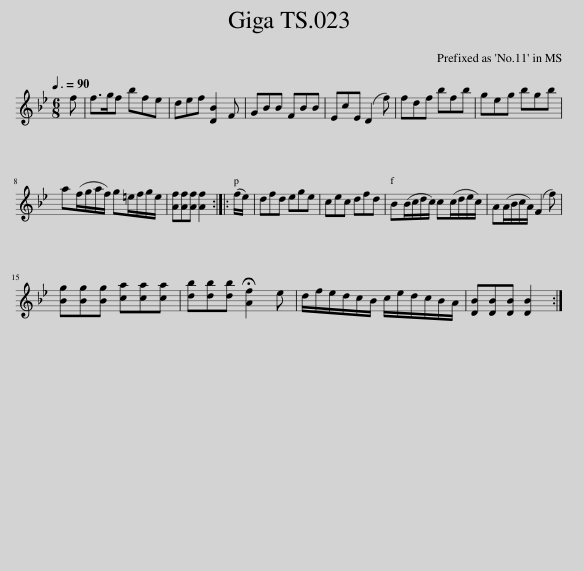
X:1
L:1/8
Q:3/8=90
M:6/8
I:linebreak $
K:Bb
V:1 treble
V:1
 f | f>gf bfe | def [DB]2 F | GBB FBB | EcE (D2 f) | %5
 fdf bfb | geg bgb |$ a(f/g/a/f/) g=e/f/g/e/ | [Af][Af][Af] [Af]2 :: (f/e/) | %10
 dfd ege | cec dfd | B(B/c/d/c/) c(c/d/e/c/) | A(A/B/c/A/) (F2 f) |$ [Bg][Bg][Bg] [ca][ca][ca] | %15
 [db][db][db] !fermata![Af]2 e | d/f/e/d/c/B/ c/e/d/c/B/A/ | [DB][DB][DB] [DB]2 :| %18
